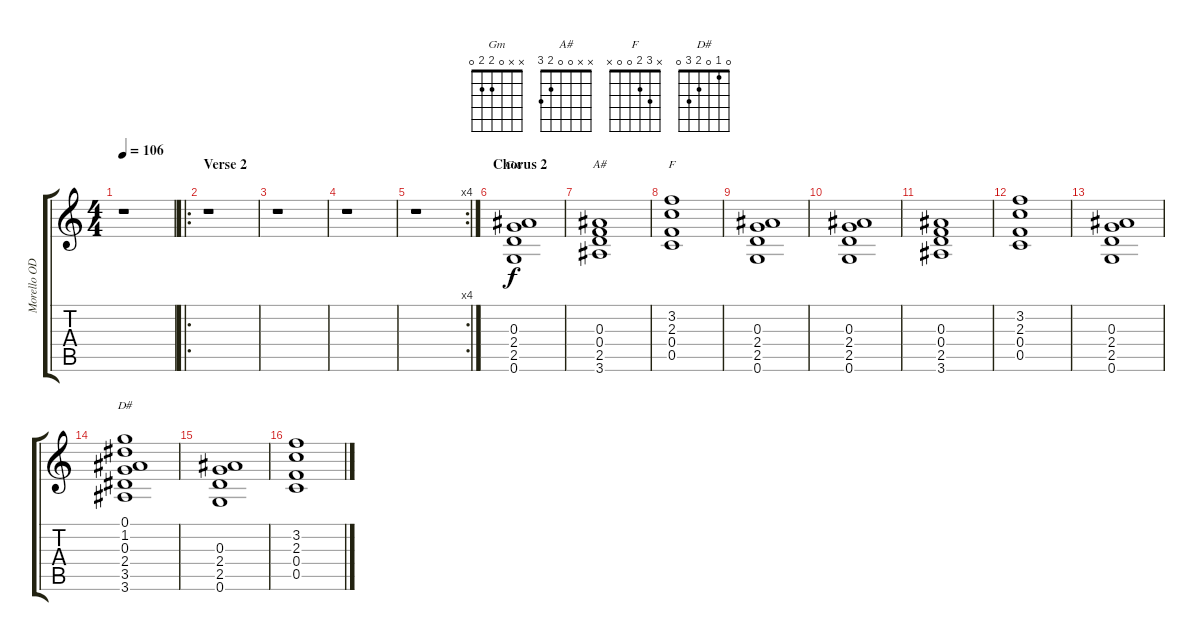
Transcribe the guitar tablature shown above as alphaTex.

\track ("Morello OD/Whammy" "Morello OD") {instrument overdrivenguitar}
\staff {score tabs}
\tuning (G4 D4 Bb3 F3 C3 G2) {hide}
\chord ("Gm" x x 0 2 2 0)
\chord ("A#" x x 0 0 2 3)
\chord ("F" x 3 2 0 0 x)
\chord ("D#" 0 1 0 2 3 0)
\ts (4 4)
\tempo 106
\clef g2
\ks c
r.1{dy f} |
\ro
\section ("" "Verse 2")
r.1 |
r.1 |
r.1 |
\rc 4
r.1 |
\section ("" "Chorus 2")
(0.3 2.4 2.5 0.6).1{ch "Gm"} |
(0.3 0.4 2.5 3.6).1{ch "A#"} |
(3.2 2.3 0.4 0.5).1{ch "F"} |
(0.3 2.4 2.5 0.6).1 |
(0.3 2.4 2.5 0.6).1 |
(0.3 0.4 2.5 3.6).1 |
(3.2 2.3 0.4 0.5).1 |
(0.3 2.4 2.5 0.6).1 |
(0.1 1.2 0.3 2.4 3.5 3.6).1{ch "D#"} |
(0.3 2.4 2.5 0.6).1 |
(3.2 2.3 0.4 0.5).1
